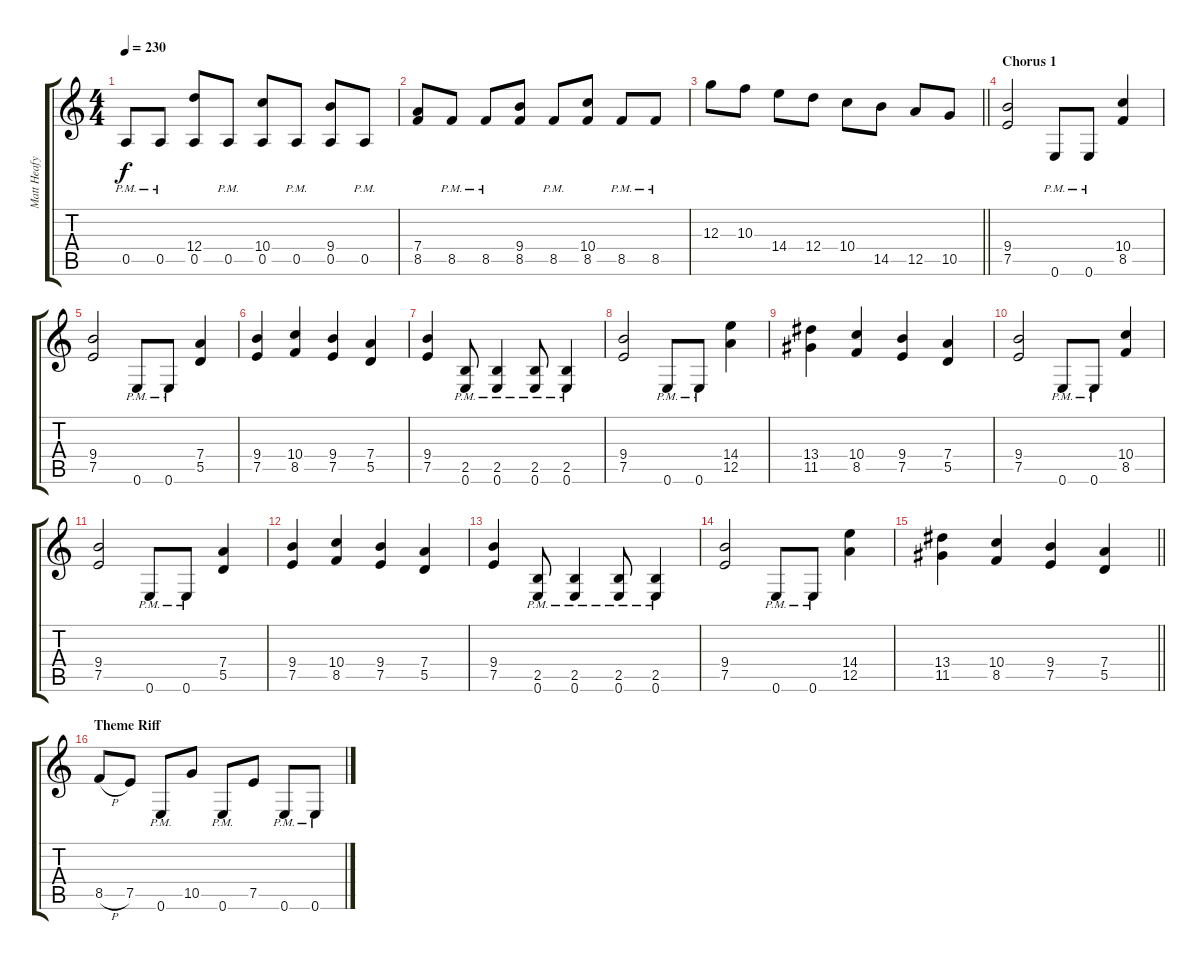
\track ("Matt Heafy" "Matt Heafy") {instrument distortionguitar}
\staff {score tabs}
\tuning (E4 B3 G3 D3 A2 E2) {hide}
\ts (4 4)
\tempo 230
\clef g2
\ks c
0.5{pm}.8{dy f} 0.5{pm}.8 (12.4 0.5).8 0.5{pm}.8 (10.4 0.5).8 0.5{pm}.8 (9.4 0.5).8 0.5{pm}.8 |
(7.4 8.5).8 8.5{pm}.8 8.5{pm}.8 (9.4 8.5).8 8.5{pm}.8 (10.4 8.5).8 8.5{pm}.8 8.5{pm}.8 |
\barLineRight lightlight
12.3.8 10.3.8 14.4.8 12.4.8 10.4.8 14.5.8 12.5.8 10.5.8 |
\section ("" "Chorus 1")
(9.4 7.5).2 0.6{pm}.8 0.6{pm}.8 (10.4 8.5).4 |
(9.4 7.5).2 0.6{pm}.8 0.6{pm}.8 (7.4 5.5).4 |
(9.4 7.5).4 (10.4 8.5).4 (9.4 7.5).4 (7.4 5.5).4 |
(9.4 7.5).4 (2.5{pm} 0.6{pm}).8 (2.5{pm} 0.6{pm}).4 (2.5{pm} 0.6{pm}).8 (2.5{pm} 0.6{pm}).4 |
(9.4 7.5).2 0.6{pm}.8 0.6{pm}.8 (14.4 12.5).4 |
(13.4 11.5).4 (10.4 8.5).4 (9.4 7.5).4 (7.4 5.5).4 |
(9.4 7.5).2 0.6{pm}.8 0.6{pm}.8 (10.4 8.5).4 |
(9.4 7.5).2 0.6{pm}.8 0.6{pm}.8 (7.4 5.5).4 |
(9.4 7.5).4 (10.4 8.5).4 (9.4 7.5).4 (7.4 5.5).4 |
(9.4 7.5).4 (2.5{pm} 0.6{pm}).8 (2.5{pm} 0.6{pm}).4 (2.5{pm} 0.6{pm}).8 (2.5{pm} 0.6{pm}).4 |
(9.4 7.5).2 0.6{pm}.8 0.6{pm}.8 (14.4 12.5).4 |
\barLineRight lightlight
(13.4 11.5).4 (10.4 8.5).4 (9.4 7.5).4 (7.4 5.5).4 |
\section ("" "Theme Riff")
8.5{h}.8 7.5.8 0.6{pm}.8 10.5.8 0.6{pm}.8 7.5.8 0.6{pm}.8 0.6{pm}.8
